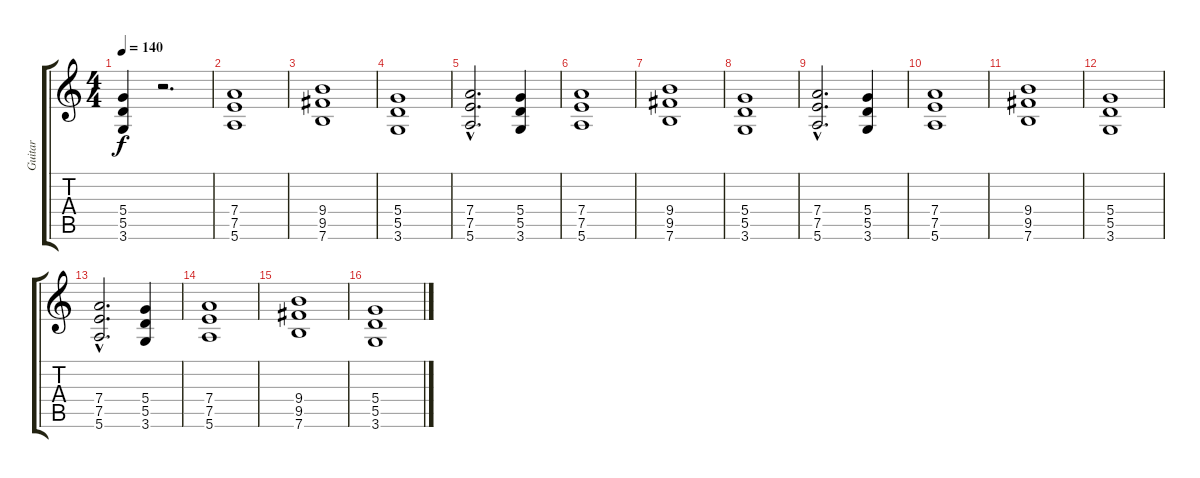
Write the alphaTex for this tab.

\track ("Guitar" "Guitar") {instrument distortionguitar}
\staff {score tabs}
\tuning (E4 B3 G3 D3 A2 E2) {hide}
\ts (4 4)
\tempo 140
\clef g2
\ks c
(5.4 5.5 3.6).4{dy f} r.2{d} |
(7.4 7.5 5.6).1 |
(9.4 9.5 7.6).1 |
(5.4 5.5 3.6).1 |
(7.4{hac} 7.5{hac} 5.6{hac}).2{d} (5.4 5.5 3.6).4 |
(7.4 7.5 5.6).1 |
(9.4 9.5 7.6).1 |
(5.4 5.5 3.6).1 |
(7.4{hac} 7.5{hac} 5.6{hac}).2{d} (5.4 5.5 3.6).4 |
(7.4 7.5 5.6).1 |
(9.4 9.5 7.6).1 |
(5.4 5.5 3.6).1 |
(7.4{hac} 7.5{hac} 5.6{hac}).2{d} (5.4 5.5 3.6).4 |
(7.4 7.5 5.6).1 |
(9.4 9.5 7.6).1 |
(5.4 5.5 3.6).1{volume 0}
